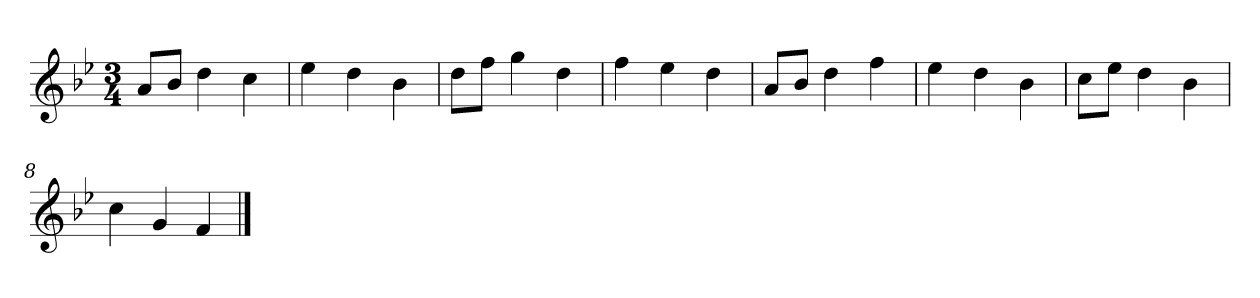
**kern
*part1
*staff1
*clefG2
*k[b-e-]
*B-:
*M3/4
=
8a/L
8b-/J
4dd
4cc
=2
4ee-
4dd
4b-
=3
8dd\L
8ff\J
4gg
4dd
=4
4ff
4ee-
4dd
=5y
8a/L
8b-/J
4dd
4ff
=6
4ee-
4dd
4b-
=7
8cc\L
8ee-\J
4dd
4b-
=8
4cc
4g
4f
==
*-
